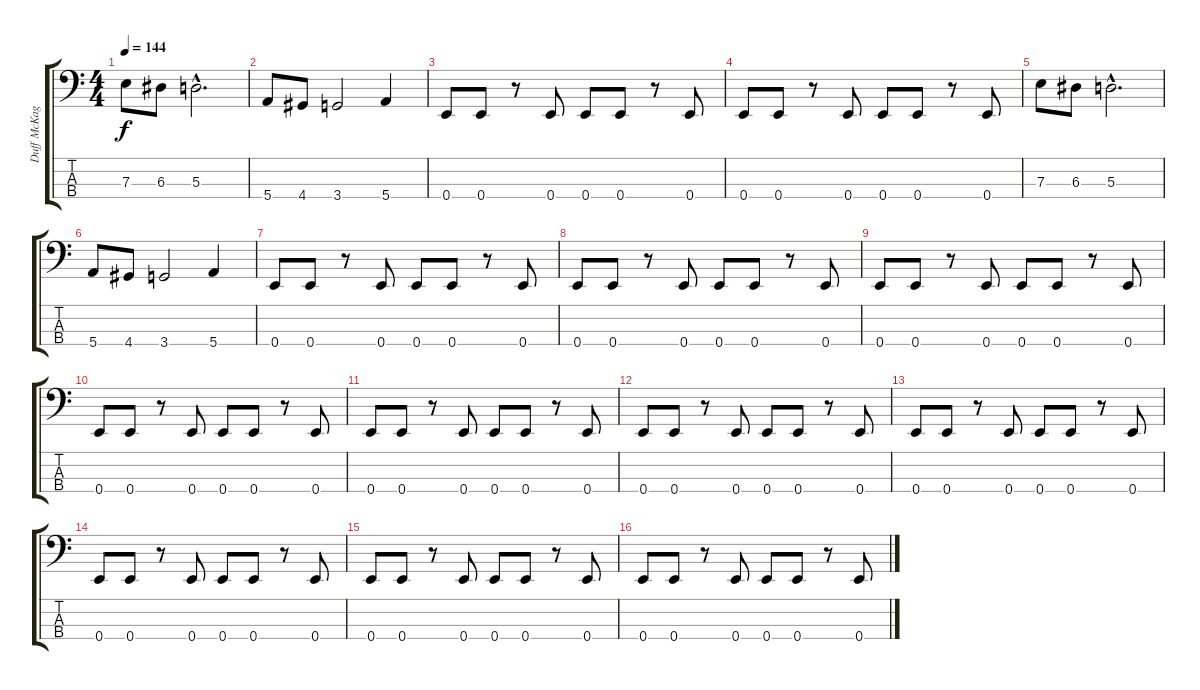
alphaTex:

\track ("Duff McKagan" "Duff McKag") {instrument electricbassfinger}
\staff {score tabs}
\tuning (G2 D2 A1 E1) {hide}
\ts (4 4)
\tempo 144
\clef f4
\ks c
7.3.8{dy f} 6.3.8 5.3{hac}.2{d} |
5.4.8 4.4.8 3.4.2 5.4.4 |
0.4.8 0.4.8 r.8 0.4.8 0.4.8 0.4.8 r.8 0.4.8 |
0.4.8 0.4.8 r.8 0.4.8 0.4.8 0.4.8 r.8 0.4.8 |
7.3.8 6.3.8 5.3{hac}.2{d} |
5.4.8 4.4.8 3.4.2 5.4.4 |
0.4.8 0.4.8 r.8 0.4.8 0.4.8 0.4.8 r.8 0.4.8 |
0.4.8 0.4.8 r.8 0.4.8 0.4.8 0.4.8 r.8 0.4.8 |
0.4.8{volume 7} 0.4.8 r.8 0.4.8 0.4.8 0.4.8 r.8 0.4.8 |
0.4.8 0.4.8 r.8 0.4.8 0.4.8 0.4.8 r.8 0.4.8 |
0.4.8 0.4.8 r.8 0.4.8 0.4.8 0.4.8 r.8 0.4.8 |
0.4.8 0.4.8 r.8 0.4.8 0.4.8 0.4.8 r.8 0.4.8 |
0.4.8 0.4.8 r.8 0.4.8 0.4.8 0.4.8 r.8 0.4.8 |
0.4.8 0.4.8 r.8 0.4.8 0.4.8 0.4.8 r.8 0.4.8 |
0.4.8 0.4.8 r.8 0.4.8 0.4.8 0.4.8 r.8 0.4.8 |
0.4.8 0.4.8 r.8 0.4.8 0.4.8 0.4.8 r.8 0.4.8
